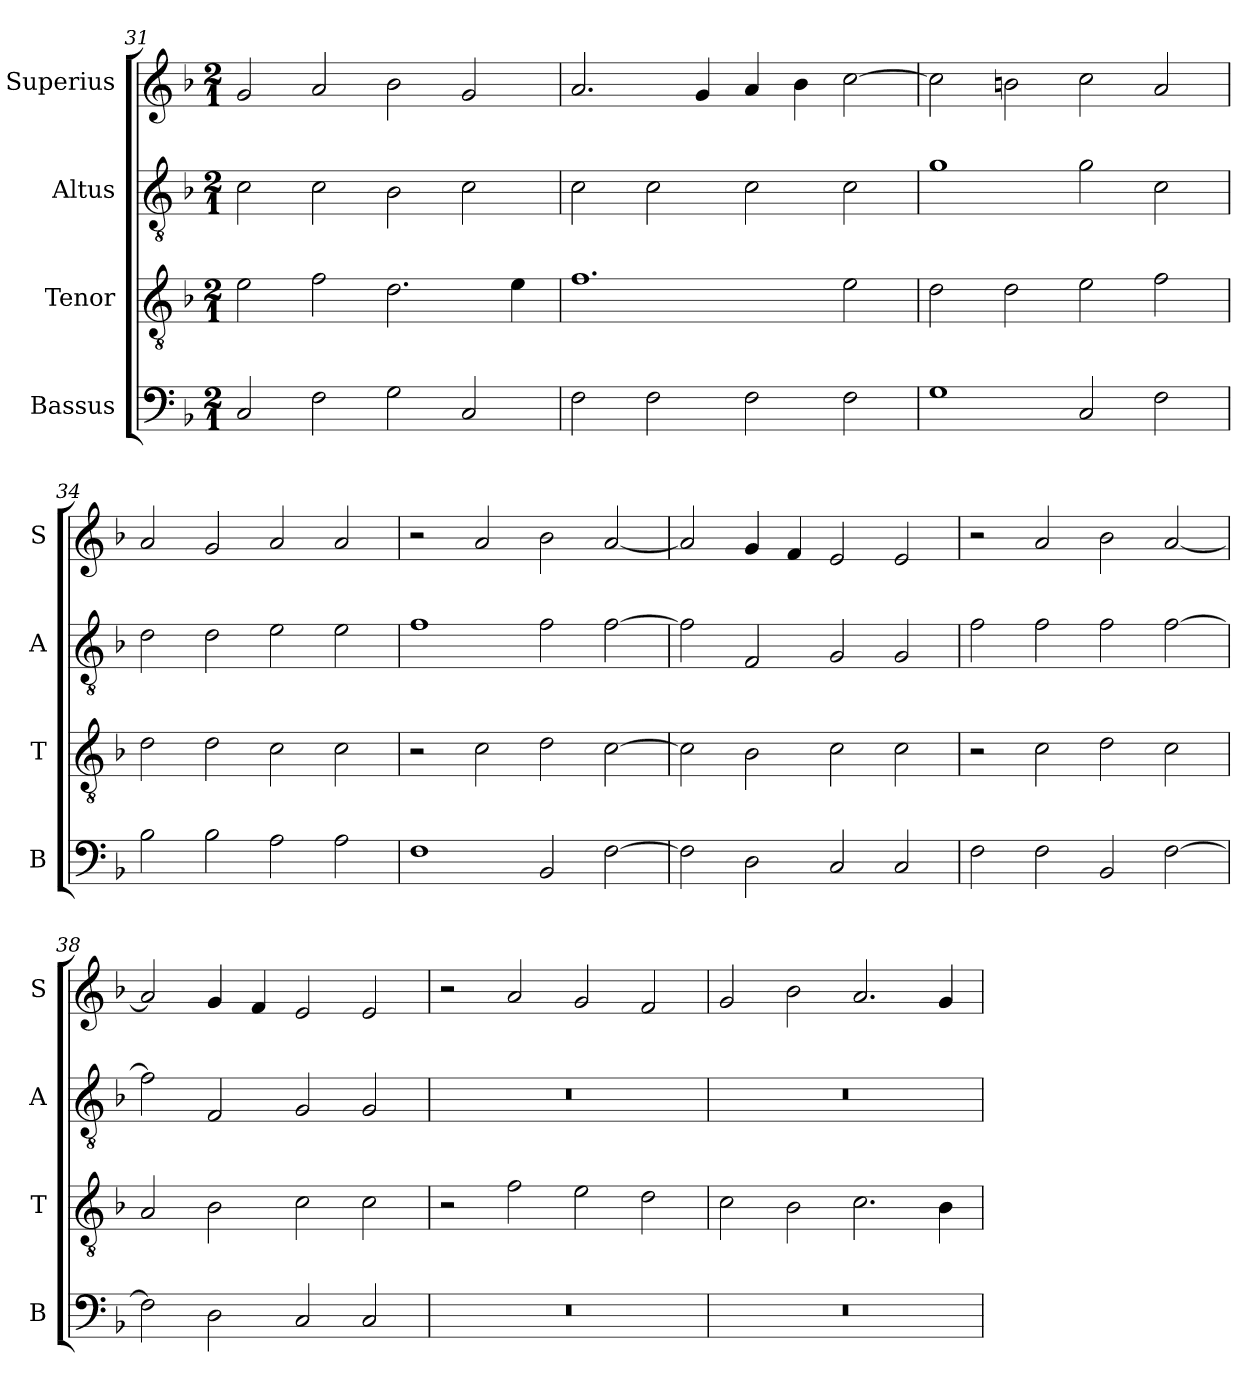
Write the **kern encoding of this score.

**kern	**kern	**kern	**kern
*part4	*part3	*part2	*part1
*staff4	*staff3	*staff2	*staff1
*I"Bassus	*I"Tenor	*I"Altus	*I"Superius
*I'B	*I'T	*I'A	*I'S
*clefF4	*clefGv2	*clefGv2	*clefG2
*k[b-]	*k[b-]	*k[b-]	*k[b-]
*F:	*F:	*F:	*F:
*M2/1	*M2/1	*M2/1	*M2/1
=31	=31	=31	=31
2C	2e	2c	2g
2F	2f	2c	2a
2G	2.d	2B-	2b-
2C	.	2c	2g
.	4e	.	.
=32	=32	=32	=32
2F	1.f	2c	2.a
2F	.	2c	.
.	.	.	4g
2F	.	2c	4a
.	.	.	4b-
2F	2e	2c	[2cc
=33	=33	=33	=33
1G	2d	1g	2cc]
.	2d	.	2bn
2C	2e	2g	2cc
2F	2f	2c	2a
=34	=34	=34	=34
2B-	2d	2d	2a
2B-	2d	2d	2g
2A	2c	2e	2a
2A	2c	2e	2a
=35	=35	=35	=35
1F	2r	1f	2r
.	2c	.	2a
2BB-	2d	2f	2b-
[2F	[2c	[2f	[2a
=36	=36	=36	=36
2F]	2c]	2f]	2a]
2D	2B-	2F	4g
.	.	.	4f
2C	2c	2G	2e
2C	2c	2G	2e
=37	=37	=37	=37
2F	2r	2f	2r
2F	2c	2f	2a
2BB-	2d	2f	2b-
[2F	2c	[2f	[2a
=38	=38	=38	=38
2F]	2A	2f]	2a]
2D	2B-	2F	4g
.	.	.	4f
2C	2c	2G	2e
2C	2c	2G	2e
=39	=39	=39	=39
0r	2r	0r	2r
.	2f	.	2a
.	2e	.	2g
.	2d	.	2f
=40	=40	=40	=40
0r	2c	0r	2g
.	2B-	.	2b-
.	2.c	.	2.a
.	4B-	.	4g
=	=	=	=
*-	*-	*-	*-
